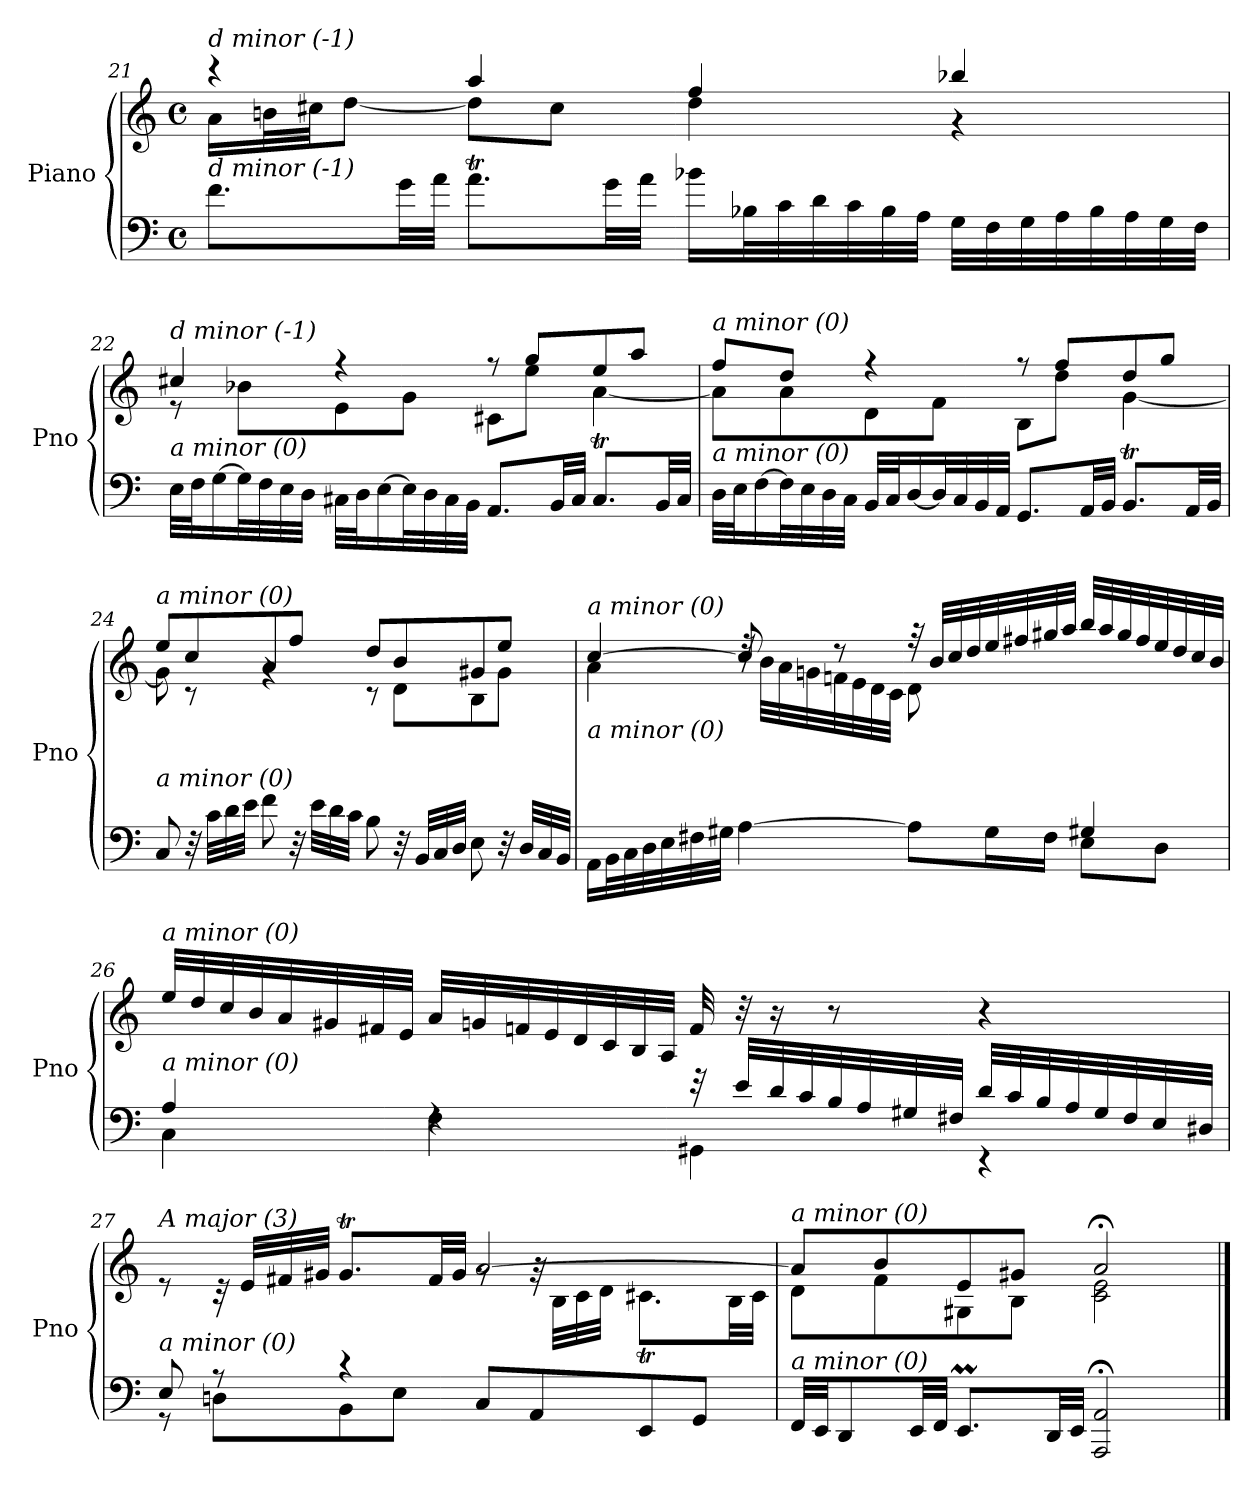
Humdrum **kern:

**kern	**kern
*part1	*part1
*staff2	*staff1
*I"Piano	*
*I'Pno	*
!!LO:LB:g=z
*clefF4	*clefG2
*k[]	*k[]
*M4/4	*M4/4
*met(c)	*met(c)
=21	=21
*	*^
!	!LO:TX:i:t=d minor (-1)	!
!LO:TX:i:t=d minor (-1)	!	!
8.f\L	4r	16a\LL
.	.	32bn\L
.	.	32cc#X\JJ
.	.	[8dd\J
32g\LL	.	.
32a\JJJ	.	.
8.aT\L	4aa/	8dd\L]
.	.	8cc#\J
32g\LL	.	.
32a\JJJ	.	.
16b-X\LL	4ff/	4dd\
32B-X\L	.	.
32c\	.	.
32d\	.	.
32c\	.	.
32B-\	.	.
32A\JJJ	.	.
32G\LLL	4bb-X/	4r
32F\	.	.
32G\	.	.
32A\	.	.
32B-\	.	.
32A\	.	.
32G\	.	.
32F\JJJ	.	.
!!LO:PB:g=z	!!
=22	=22	=22
!	!LO:TX:i:t=d minor (-1)	!
!LO:TX:i:t=a minor (0)	!	!
32E\LLL	4cc#X/	8r
32F\J	.	.
[16G\	.	.
32G\L]	.	8b-X\L
32F\	.	.
32E\	.	.
32D\JJJ	.	.
32C#X\LLL	4r	8e\
32D\J	.	.
[16E\	.	.
32E\L]	.	8g\J
32D\	.	.
32C#\	.	.
32BB\JJJ	.	.
8.AA/L	8r	8c#X\L
.	8gg/L	8ee\J
32BB/LL	.	.
32C#/JJJ	.	.
8.C#t/L	8ee/	[4a\
.	8aa/J	.
32BB/LL	.	.
32C#/JJJ	.	.
=23	=23	=23
!	!LO:TX:i:t=a minor (0)	!
!LO:TX:i:t=a minor (0)	!	!
32D\LLL	8ff/L	8a\L]
32E\J	.	.
[16F\	.	.
32F\L]	8dd/J	8a\
32E\	.	.
32D\	.	.
32C\JJJ	.	.
32BB/LLL	4r	8d\
32C/J	.	.
[16D/	.	.
32D/L]	.	8f\J
32C/	.	.
32BB/	.	.
32AA/JJJ	.	.
8.GG/L	8r	8B\L
.	8ff/L	8dd\J
32AA/LL	.	.
32BB/JJJ	.	.
8.BBt/L	8dd/	[4g\
.	8gg/J	.
32AA/LL	.	.
32BB/JJJ	.	.
!!LO:LB:g=z	!!
=24	=24	=24
!	!LO:TX:i:t=a minor (0)	!
!LO:TX:i:t=a minor (0)	!	!
8C/	8ee/L	8g\]
32r	8cc/	8r
32c\LLL	.	.
32d\	.	.
32e\JJJ	.	.
8f\	8a/	4rg
32r	8ff/J	.
32e\LLL	.	.
32d\	.	.
32c\JJJ	.	.
8B\	8dd/L	8r
32r	8b/	8d\L
32BB/LLL	.	.
32C/	.	.
32D/JJJ	.	.
8E\	8g#X/	8B\
32r	8ee/J	8g#\J
32D/LLL	.	.
32C/	.	.
32BB/JJJ	.	.
!!LO:LB:g=z	!!
=25	=25	=25
*^	*	*
!	!	!LO:TX:i:t=a minor (0)	!
!LO:TX:i:t=a minor (0)	!	!	!
2ryy	16AA\LL	[4cc/	4a\
.	32BB\L	.	.
.	32C\	.	.
.	32D\	.	.
.	32E\	.	.
.	32F#X\	.	.
.	32G#X\JJJ	.	.
.	[4A\	8cc/]	32rdd
.	.	.	32b\LLL
.	.	.	32a\
.	.	.	32gn\
.	.	8r	32fn\
.	.	.	32e\
.	.	.	32d\
.	.	.	32c\JJJ
8ryy	8A\L]	32r	8d\L
.	.	32b/LLL	.
.	.	32cc/	.
.	.	32dd/	.
16B/L	16G#\L	32ee/	4.ryy
.	.	32ff#X/	.
16A/JJ	16F#\JJ	32gg#X/	.
.	.	32aa/JJJ	.
4G#X/	8E\L	32bb/LLL	.
.	.	32aa/	.
.	.	32gg#/	.
.	.	32ff#/	.
.	8D\J	32ee/	.
.	.	32dd/	.
.	.	32cc/	.
.	.	32b/JJJ	.
*	*	*v	*v
!!LO:LB:g=z
=26	=26	=26
!	!	!LO:TX:i:t=a minor (0)
!LO:TX:i:t=a minor (0)	!	!
4A/	4C\	32ee/LLL
.	.	32dd/
.	.	32cc/
.	.	32b/
.	.	32a/
.	.	32g#X/
.	.	32f#X/
.	.	32e/JJJ
4rF	4F\	32a/LLL
.	.	32gn/
.	.	32fn/
.	.	32e/
.	.	32d/
.	.	32c/
.	.	32B/
.	.	32A/JJJ
32r	4GG#X\	32f/
32e/LLL	.	32r
32d/	.	16r
32c/	.	.
32B/	.	8r
32A/	.	.
32G#X/	.	.
32F#X/JJJ	.	.
32d/LLL	4r	4r
32c/	.	.
32B/	.	.
32A/	.	.
32G#/	.	.
32F#/	.	.
32E/	.	.
32D#X/JJJ	.	.
!!LO:LB:g=z
=27	=27	=27
*	*^	*^
*	*	*	*	*^
!	!	!	!LO:TX:i:t=A major (3)	!	!
!LO:TX:i:t=a minor (0)	!	!	!	!	!
2ryy	8E/	8r	8re	2ryy	2ryy
.	8r	8Dn\L	32rc	.	.
.	.	.	32e/LLL	.	.
.	.	.	32f#X/	.	.
.	.	.	32g#X/JJJ	.	.
.	4r	8BB\	8.g#t/L	.	.
.	.	8E\J	.	.	.
.	.	.	32f#/LL	.	.
.	.	.	32g#/JJJ	.	.
2ryy	8C/L	2ryy	[2a/	8rg	2ryy
.	8AA/	.	.	32rg	.
.	.	.	.	32B\LLL	.
.	.	.	.	32c\	.
.	.	.	.	32d\JJJ	.
.	8EE/	.	.	8.c#Xt\L	.
.	8GG/J	.	.	.	.
.	.	.	.	32B\LL	.
.	.	.	.	32c#\JJJ	.
*v	*v	*v	*	*	*
*	*	*v	*v
=28	=28	=28
!	!LO:TX:i:t=a minor (0)	!
!LO:TX:i:t=a minor (0)	!	!
32FF/LLL	8a/L]	8d\L
32EE/JJ	.	.
8DD/	.	.
.	8b/	8f\
32EE/LL	.	.
32FF/JJJ	.	.
8.EEm/L	8e/	8G#X\
.	8g#X/J	8B\J
32DD/LL	.	.
32EE/JJJ	.	.
2AAA/; 2AA/;	2a;</	2c\ 2e\
*	*v	*v
==	==
*-	*-
